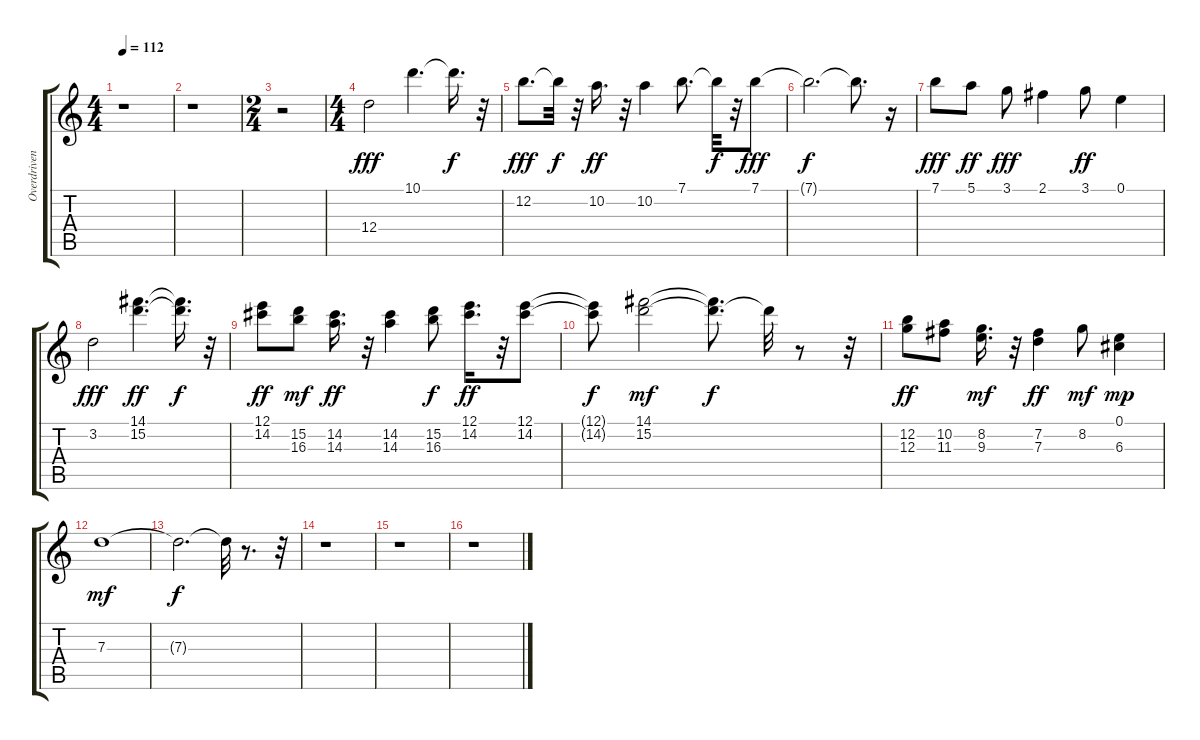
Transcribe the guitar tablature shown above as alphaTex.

\track ("Overdriven Guitar" "Overdriven") {instrument overdrivenguitar}
\staff {score tabs}
\tuning (E4 B3 G3 D3 A2 E2) {hide}
\ts (4 4)
\tempo 112
\clef g2
\ks c
r.1{dy fff} |
r.1 |
\ts (2 4)
r.2 |
\ts (4 4)
12.4.2 10.1.4{d} 10.1{t}.16{d dy f} r.32 |
12.2.8{d dy fff} 12.2{t}.32{dy f} r.32 10.2.16{d dy ff} r.32 10.2.4 7.1.8{d} 7.1{t}.32{dy f} r.32 7.1.8{dy fff} |
7.1{t}.2{d dy f} 7.1{t}.8{d} r.16 |
7.1.8{dy fff} 5.1.8{dy ff} 3.1.8{dy fff} 2.1.4 3.1.8{dy ff} 0.1.4 |
3.2.2{dy fff} (14.1 15.2).4{d dy ff} (14.1{t} 15.2{t}).16{d dy f} r.32 |
(12.1 14.2).8{dy ff} (15.2 16.3).8{dy mf} (14.2 14.3).16{d dy ff} r.32 (14.2 14.3).4 (15.2 16.3).8{dy f} (12.1 14.2).16{d dy ff} r.32 (12.1 14.2).8 |
(12.1{t} 14.2{t}).8{dy f} (14.1 15.2).2{dy mf} (14.1{t} 15.2{t}).8{d dy f} 15.2{t}.32 r.8 r.32 |
(12.2 12.3).8{dy ff} (10.2 11.3).8 (8.2 9.3).16{d dy mf} r.32 (7.2 7.3).4{dy ff} 8.2.8{dy mf} (0.1 6.3).4{dy mp} |
7.3.1{dy mf} |
7.3{t}.2{d dy f} 7.3{t}.32 r.8{d} r.32 |
r.1 |
r.1 |
r.1
